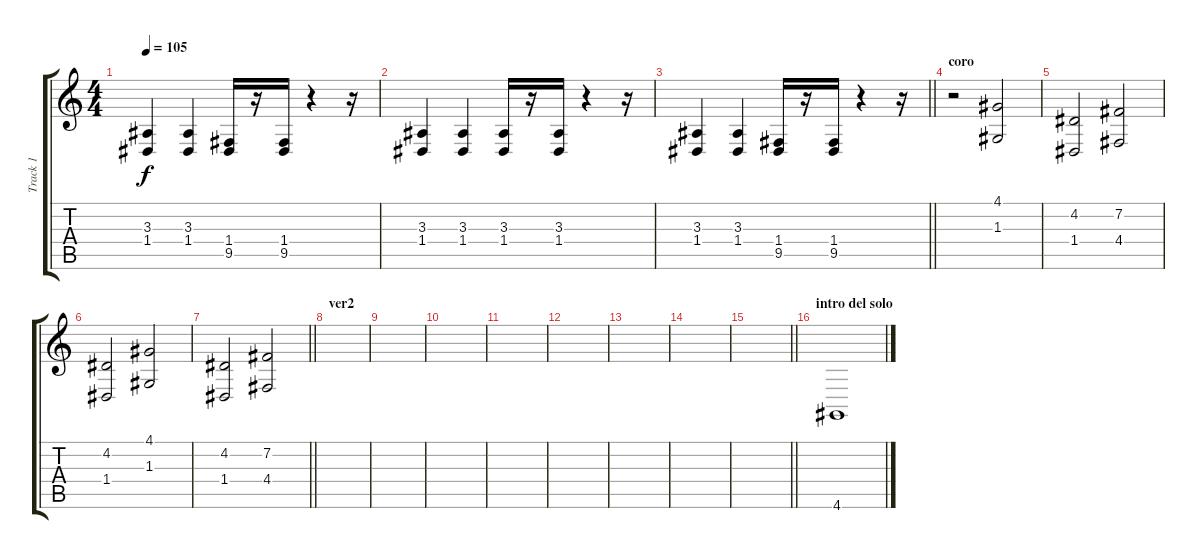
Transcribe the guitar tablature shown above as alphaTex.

\track ("Track 1" "Track 1") {instrument accordion}
\staff {score tabs}
\tuning (E4 B3 G3 D3 A2 E2) {hide}
\ts (4 4)
\tempo 105
\clef g2
\ks c
(3.3 1.4).4{dy f} (3.3 1.4).4 (1.4 9.5).16 r.16 (1.4 9.5).16 r.4 r.16 |
(3.3 1.4).4 (3.3 1.4).4 (3.3 1.4).16 r.16 (3.3 1.4).16 r.4 r.16 |
\barLineRight lightlight
(3.3 1.4).4 (3.3 1.4).4 (1.4 9.5).16 r.16 (1.4 9.5).16 r.4 r.16 |
\section ("" "coro")
r.2 (4.1 1.3).2 |
(4.2 1.4).2 (7.2 4.4).2 |
(4.2 1.4).2 (4.1 1.3).2 |
\barLineRight lightlight
(4.2 1.4).2 (7.2 4.4).2 |
\section ("" "ver2")
|
|
|
|
|
|
|
\barLineRight lightlight
|
\section ("" "intro del solo")
4.6.1
